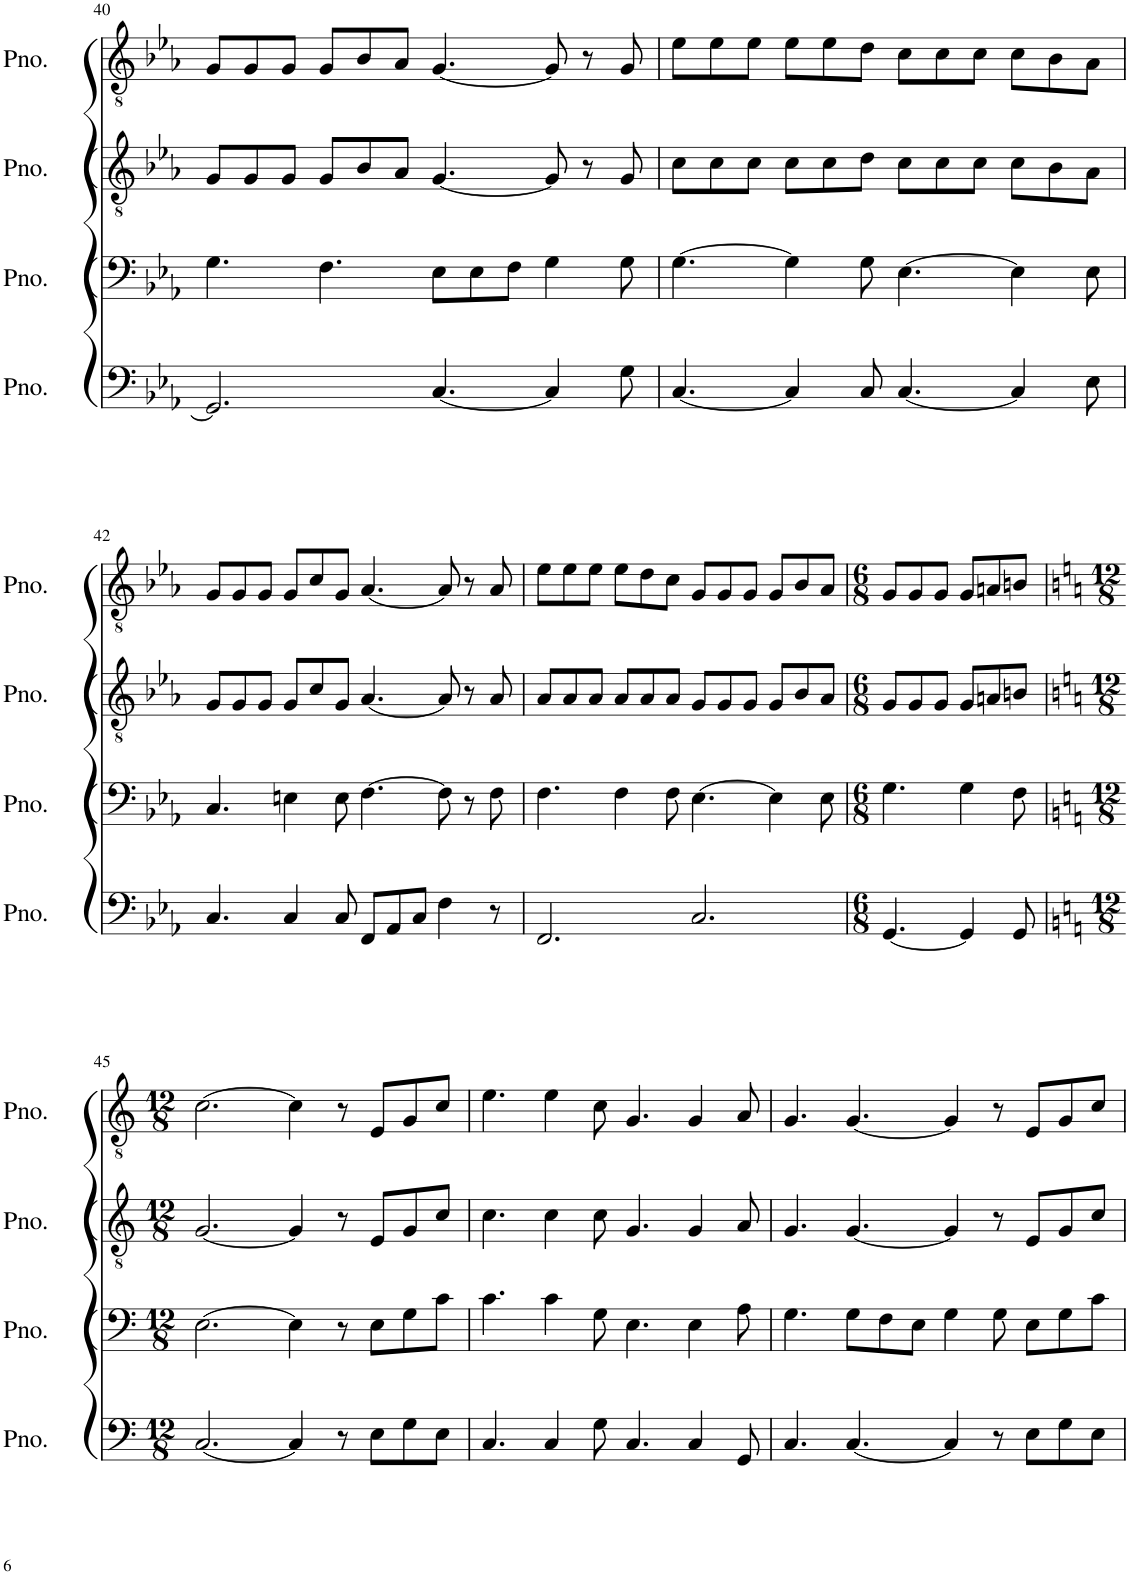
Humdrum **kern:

**kern	**kern	**kern	**kern
*part4	*part3	*part2	*part1
*staff4	*staff3	*staff2	*staff1
*I"Piano	*I"Piano	*I"Piano	*I"Piano
*I'Pno.	*I'Pno.	*I'Pno.	*I'Pno.
!!LO:PB:g=z
*clefF4	*clefF4	*clefGv2	*clefGv2
*k[b-e-a-]	*k[b-e-a-]	*k[b-e-a-]	*k[b-e-a-]
*M12/8	*M12/8	*M12/8	*M12/8
=40	=40	=40	=40
2.GG/]	4.G\	8G/L	8G/L
.	.	8G/	8G/
.	.	8G/J	8G/J
.	4.F\	8G/L	8G/L
.	.	8B-/	8B-/
.	.	8A-/J	8A-/J
[4.C/	8E-\L	[4.G/	[4.G/
.	8E-\	.	.
.	8F\J	.	.
4C/]	4G\	8G/]	8G/]
.	.	8r	8r
8G\	8G\	8G/	8G/
=41	=41	=41	=41
[4.C/	[4.G\	8c\L	8e-\L
.	.	8c\	8e-\
.	.	8c\J	8e-\J
4C/]	4G\]	8c\L	8e-\L
.	.	8c\	8e-\
8C/	8G\	8d\J	8d\J
[4.C/	[4.E-\	8c\L	8c\L
.	.	8c\	8c\
.	.	8c\J	8c\J
4C/]	4E-\]	8c\L	8c\L
.	.	8B-\	8B-\
8E-\	8E-\	8A-\J	8A-\J
!!LO:LB:g=z
=42	=42	=42	=42
4.C/	4.C/	8G/L	8G/L
.	.	8G/	8G/
.	.	8G/J	8G/J
4C/	4En\	8G/L	8G/L
.	.	8c/	8c/
8C/	8E\	8G/J	8G/J
8FF/L	[4.F\	[4.A-/	[4.A-/
8AA-/	.	.	.
8C/J	.	.	.
4F\	8F\]	8A-/]	8A-/]
.	8r	8r	8r
8r	8F\	8A-/	8A-/
=43	=43	=43	=43
2.FF/	4.F\	8A-/L	8e-\L
.	.	8A-/	8e-\
.	.	8A-/J	8e-\J
.	4F\	8A-/L	8e-\L
.	.	8A-/	8d\
.	8F\	8A-/J	8c\J
2.C/	[4.E-\	8G/L	8G/L
.	.	8G/	8G/
.	.	8G/J	8G/J
.	4E-\]	8G/L	8G/L
.	.	8B-/	8B-/
.	8E-\	8A-/J	8A-/J
=44	=44	=44	=44
*M6/8	*M6/8	*M6/8	*M6/8
[4.GG/	4.G\	8G/L	8G/L
.	.	8G/	8G/
.	.	8G/J	8G/J
4GG/]	4G\	8G/L	8G/L
.	.	8An/	8An/
8GG/	8F\	8Bn/J	8Bn/J
!!LO:LB:g=z
=45	=45	=45	=45
*k[]	*k[]	*k[]	*k[]
*M12/8	*M12/8	*M12/8	*M12/8
[2.C/	[2.E\	[2.G/	[2.c\
4C/]	4E\]	4G/]	4c\]
8r	8r	8r	8r
8E\L	8E\L	8E/L	8E/L
8G\	8G\	8G/	8G/
8E\J	8c\J	8c/J	8c/J
=46	=46	=46	=46
4.C/	4.c\	4.c\	4.e\
4C/	4c\	4c\	4e\
8G\	8G\	8c\	8c\
4.C/	4.E\	4.G/	4.G/
4C/	4E\	4G/	4G/
8GG/	8A\	8A/	8A/
=47	=47	=47	=47
4.C/	4.G\	4.G/	4.G/
[4.C/	8G\L	[4.G/	[4.G/
.	8F\	.	.
.	8E\J	.	.
4C/]	4G\	4G/]	4G/]
8r	8G\	8r	8r
8E\L	8E\L	8E/L	8E/L
8G\	8G\	8G/	8G/
8E\J	8c\J	8c/J	8c/J
=	=	=	=
*-	*-	*-	*-
